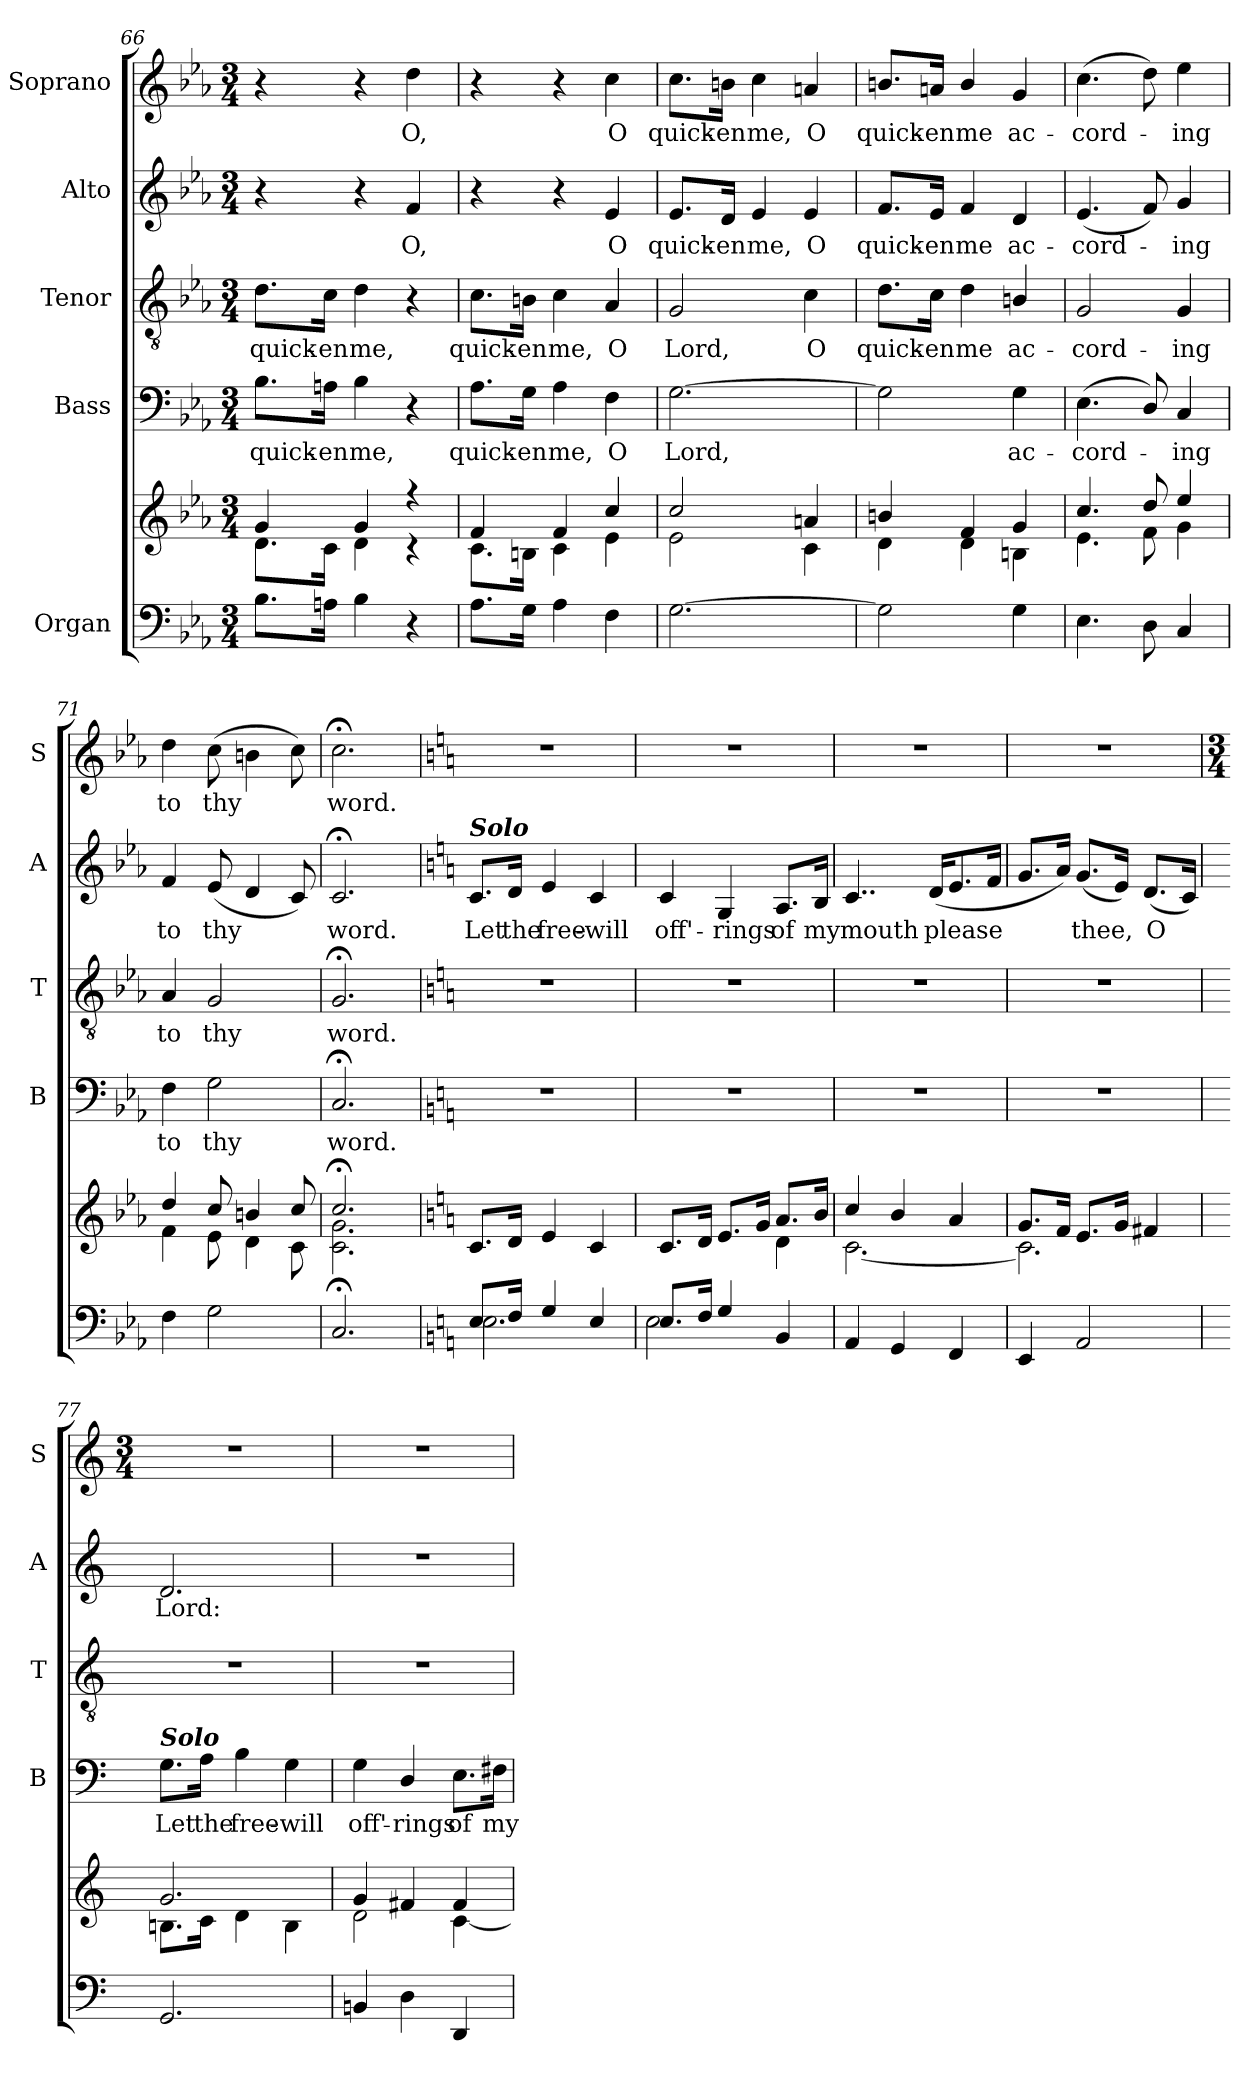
**kern	**kern	**kern	**text	**kern	**text	**kern	**text	**kern	**text
*part5	*part5	*part4	*part4	*part3	*part3	*part2	*part2	*part1	*part1
*staff6	*staff5	*staff4	*staff4	*staff3	*staff3	*staff2	*staff2	*staff1	*staff1
*I"Organ	*	*I"Bass	*	*I"Tenor	*	*I"Alto	*	*I"Soprano	*
*	*	*I'B	*	*I'T	*	*I'A	*	*I'S	*
*clefF4	*clefG2	*clefF4	*	*clefGv2	*	*clefG2	*	*clefG2	*
*k[b-e-a-]	*k[b-e-a-]	*k[b-e-a-]	*	*k[b-e-a-]	*	*k[b-e-a-]	*	*k[b-e-a-]	*
*E-:	*E-:	*E-:	*	*E-:	*	*E-:	*	*E-:	*
*M3/4	*M3/4	*M3/4	*	*M3/4	*	*M3/4	*	*M3/4	*
=66	=66	=66	=66	=66	=66	=66	=66	=66	=66
*	*^	*	*	*	*	*	*	*	*
!	!	!	!	!LO:LY:b	!	!LO:LY:b	!	!	!	!
8.B-i\L	4g/	8.d\L	8.B-i\L	quick-	8.d\L	quick-	4r	.	4r	.
!	!	!	!	!LO:LY:b	!	!LO:LY:b	!	!	!	!
16An\Jk	.	16c\Jk	16An\Jk	-en	16c\Jk	-en	.	.	.	.
!	!	!	!	!LO:LY:b	!	!LO:LY:b	!	!	!	!
4B-\	4g/	4d\	4B-\	me,	4d\	me,	4r	.	4r	.
!	!	!	!	!	!	!	!	!LO:LY:b	!	!LO:LY:b
4r	4r	4r	4r	.	4r	.	4f/	O,	4dd\	O,
=67	=67	=67	=67	=67	=67	=67	=67	=67	=67	=67
!	!	!	!	!LO:LY:b	!	!LO:LY:b	!	!	!	!
8.A-i\L	4f/	8.c\L	8.A-i\L	quick-	8.c\L	quick-	4r	.	4r	.
!	!	!	!	!LO:LY:b	!	!LO:LY:b	!	!	!	!
16G\Jk	.	16Bn\Jk	16G\Jk	-en	16Bn\Jk	-en	.	.	.	.
!	!	!	!	!LO:LY:b	!	!LO:LY:b	!	!	!	!
4A-\	4f/	4c\	4A-\	me,	4c\	me,	4r	.	4r	.
!	!	!	!	!LO:LY:b	!	!LO:LY:b	!	!LO:LY:b	!	!LO:LY:b
4F\	4cc/	4e-\	4F\	O	4A-/	O	4e-/	O	4cc\	O
=68	=68	=68	=68	=68	=68	=68	=68	=68	=68	=68
!	!	!	!	!LO:LY:b	!	!LO:LY:b	!	!LO:LY:b	!	!LO:LY:b
[2.G\	2cc/	2e-\	[2.G\	Lord,	2G/	Lord,	8.e-/L	quick-	8.cc\L	quick-
!	!	!	!	!	!	!	!	!LO:LY:b	!	!LO:LY:b
.	.	.	.	.	.	.	16d/Jk	-en	16bn\Jk	-en
!	!	!	!	!	!	!	!	!LO:LY:b	!	!LO:LY:b
.	.	.	.	.	.	.	4e-/	me,	4cc\	me,
!	!	!	!	!	!	!LO:LY:b	!	!LO:LY:b	!	!LO:LY:b
.	4an/	4c\	.	.	4c\	O	4e-/	O	4an/	O
=69	=69	=69	=69	=69	=69	=69	=69	=69	=69	=69
!	!	!	!	!	!	!LO:LY:b	!	!LO:LY:b	!	!LO:LY:b
2G\]	4bn/	4d\	2G\]	.	8.d\L	quick-	8.f/L	quick-	8.bn/L	quick-
!	!	!	!	!	!	!LO:LY:b	!	!LO:LY:b	!	!LO:LY:b
.	.	.	.	.	16c\Jk	-en	16e-/Jk	-en	16an/Jk	-en
!	!	!	!	!	!	!LO:LY:b	!	!LO:LY:b	!	!LO:LY:b
.	4f/	4d\	.	.	4d\	me	4f/	me	4b/	me
!	!	!	!	!LO:LY:b	!	!LO:LY:b	!	!LO:LY:b	!	!LO:LY:b
4G\	4g/	4Bn\	4G\	ac-	4Bn/	ac-	4d/	ac-	4g/	ac-
=70	=70	=70	=70	=70	=70	=70	=70	=70	=70	=70
!	!	!	!	!LO:LY:b	!	!LO:LY:b	!	!LO:LY:b	!	!LO:LY:b
4.E-\	4.cc/	4.e-\	(<4.E-\	-cord-	2G/	-cord-	(<4.e-/	-cord-	(>4.cc\	-cord-
8D\	8dd/	8f\	8D/)	.	.	.	8f/)	.	8dd\)	.
!	!	!	!	!LO:LY:b	!	!LO:LY:b	!	!LO:LY:b	!	!LO:LY:b
4C/	4ee-/	4g\	4C/	ing	4G/	-ing	4g/	ing	4ee-\	ing
!!LO:LB:g=z
=71	=71	=71	=71	=71	=71	=71	=71	=71	=71	=71
*^	*	*	*	*	*	*	*	*	*	*
!	!	!	!	!	!LO:LY:b	!	!LO:LY:b	!	!LO:LY:b	!	!LO:LY:b
4F\	2.ryy	4dd/	4f\	4F\	to	4A-/	to	4f/	to	4dd\	to
!	!	!	!	!	!LO:LY:b	!	!LO:LY:b	!	!LO:LY:b	!	!LO:LY:b
2G\	.	8cc/	8e-\	2G\	thy	2G/	thy	(<8e-/	thy	(>8cc\	thy
.	.	4bn/	4d\	.	.	.	.	4d/	.	4bn\	.
.	.	8cc/	8c\	.	.	.	.	8c/)	.	8cc\)	.
=72	=72	=72	=72	=72	=72	=72	=72	=72	=72	=72	=72
!	!	!	!	!	!LO:LY:b	!	!LO:LY:b	!	!LO:LY:b	!	!LO:LY:b
2.C;/	2.ryy	2.cc;</	2.c\ 2.g\	2.C;</	word.	2.G;</	word.	2.c;</	word.	2.cc;<\	word.
=73	=73	=73	=73	=73	=73	=73	=73	=73	=73	=73	=73
*k[]	*	*k[]	*	*k[]	*	*k[]	*	*k[]	*	*k[]	*
*C:	*	*C:	*	*C:	*	*C:	*	*C:	*	*C:	*
!	!	!	!	!	!	!	!	!LO:TX:a:Bi:t=Solo	!	!	!
!	!	!	!	!	!	!	!	!	!LO:LY:b	!	!
8.E/L	2.E\	8.c/L	2ryy	2.r	.	2.r	.	8.c/L	Let	2.r	.
!	!	!	!	!	!	!	!	!	!LO:LY:b	!	!
16F/Jk	.	16d/Jk	.	.	.	.	.	16d/Jk	the	.	.
!	!	!	!	!	!	!	!	!	!LO:LY:b	!	!
4G/	.	4e/	.	.	.	.	.	4e/	free-	.	.
!	!	!	!	!	!	!	!	!	!LO:LY:b	!	!
4E/	.	4c/	4ryy	.	.	.	.	4c/	-will	.	.
=74	=74	=74	=74	=74	=74	=74	=74	=74	=74	=74	=74
!	!	!	!	!	!	!	!	!	!LO:LY:b	!	!
8.E/L	2E\	8.c/L	2ryy	2.r	.	2.r	.	4c/	off'-	2.r	.
16F/Jk	.	16d/Jk	.	.	.	.	.	.	.	.	.
!	!	!	!	!	!	!	!	!	!LO:LY:b	!	!
4G/	.	8.e/L	.	.	.	.	.	4G/	-rings	.	.
.	.	16g/Jk	.	.	.	.	.	.	.	.	.
!	!	!	!	!	!	!	!	!	!LO:LY:b	!	!
4BB/	4ryy	8.a/L	4d\	.	.	.	.	8.A/L	of	.	.
!	!	!	!	!	!	!	!	!	!LO:LY:b	!	!
.	.	16b/Jk	.	.	.	.	.	16B/Jk	my	.	.
=75	=75	=75	=75	=75	=75	=75	=75	=75	=75	=75	=75
!	!	!	!	!	!	!	!	!	!LO:LY:b	!	!
4AA/	2ryy	4cc/	[2.c\	2.r	.	2.r	.	4..c/	mouth	2.r	.
4GG/	.	4b/	.	.	.	.	.	.	.	.	.
!	!	!	!	!	!	!	!	!	!LO:LY:b	!	!
.	.	.	.	.	.	.	.	(<16d/KL	please	.	.
4FF/	4ryy	4a/	.	.	.	.	.	8.e/	.	.	.
.	.	.	.	.	.	.	.	16f/Jk	.	.	.
=76	=76	=76	=76	=76	=76	=76	=76	=76	=76	=76	=76
4EE/	2ryy	8.g/L	2.c\]	2.r	.	2.r	.	8.g/L	.	2.r	.
.	.	16f/Jk	.	.	.	.	.	16a/Jk)	.	.	.
!	!	!	!	!	!	!	!	!	!LO:LY:b	!	!
2AA/	.	8.e/L	.	.	.	.	.	(<8.g/L	thee,	.	.
.	.	16g/Jk	.	.	.	.	.	16e/Jk)	.	.	.
!	!	!	!	!	!	!	!	!	!LO:LY:b	!	!
.	4ryy	4f#X/	.	.	.	.	.	(<8.d/L	O	.	.
.	.	.	.	.	.	.	.	16c/Jk)	.	.	.
*v	*v	*	*	*	*	*	*	*	*	*	*
!!LO:PB:g=z
=77	=77	=77	=77	=77	=77	=77	=77	=77	=77	=77
*	*	*	*	*	*	*	*	*	*M3/4	*
!	!	!	!LO:TX:a:Bi:t=Solo	!	!	!	!	!	!	!
!	!	!	!	!LO:LY:b	!	!	!	!LO:LY:b	!	!
2.GG/	2.g/	8.Bn\L	8.G\L	Let	2.r	.	2.d/	Lord:	2.r	.
!	!	!	!	!LO:LY:b	!	!	!	!	!	!
.	.	16c\Jk	16A\Jk	the	.	.	.	.	.	.
!	!	!	!	!LO:LY:b	!	!	!	!	!	!
.	.	4d\	4B\	free-	.	.	.	.	.	.
!	!	!	!	!LO:LY:b	!	!	!	!	!	!
.	.	4B\	4G\	-will	.	.	.	.	.	.
=78	=78	=78	=78	=78	=78	=78	=78	=78	=78	=78
!	!	!	!	!LO:LY:b	!	!	!	!	!	!
4BBn/	4g/	2d\	4G\	off'-	2.r	.	2.r	.	2.r	.
!	!	!	!	!LO:LY:b	!	!	!	!	!	!
4D\	4f#X/	.	4D/	-rings	.	.	.	.	.	.
!	!	!	!	!LO:LY:b	!	!	!	!	!	!
4DD/	4f#/	[4c\	8.E\L	of	.	.	.	.	.	.
!	!	!	!	!LO:LY:b	!	!	!	!	!	!
.	.	.	16F#X\Jk	my	.	.	.	.	.	.
*	*v	*v	*	*	*	*	*	*	*	*
=	=	=	=	=	=	=	=	=	=
*-	*-	*-	*-	*-	*-	*-	*-	*-	*-
